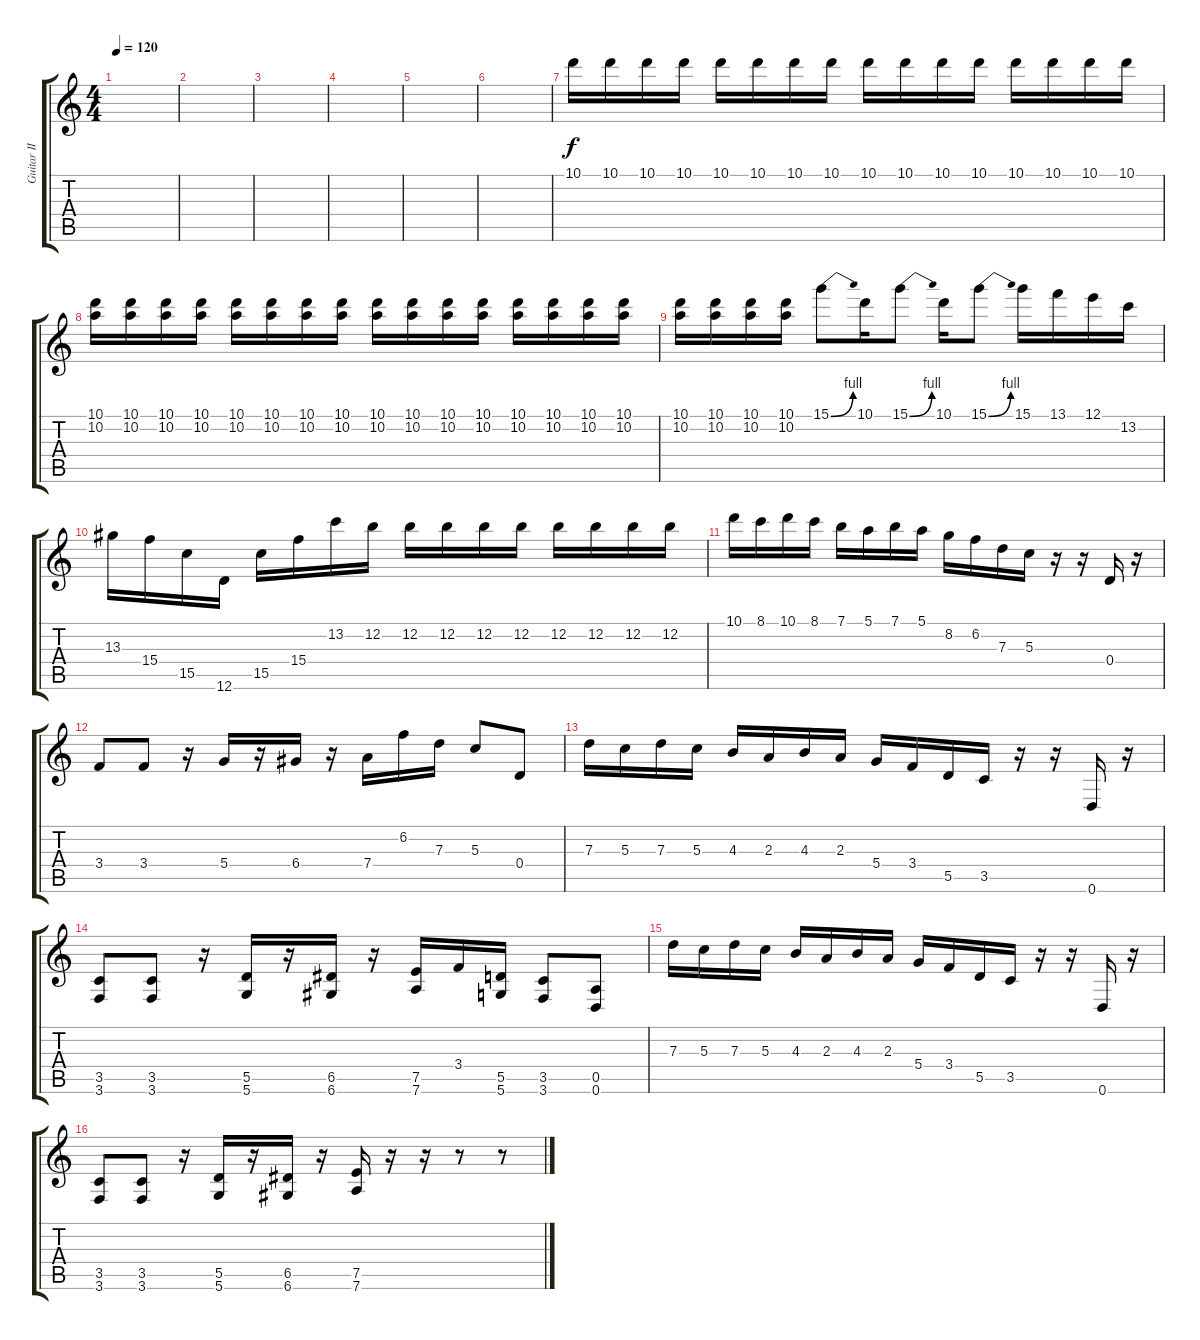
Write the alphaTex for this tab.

\track ("Guitar II" "Guitar II") {instrument overdrivenguitar}
\staff {score tabs}
\tuning (E4 B3 G3 D3 A2 D2) {hide}
\ts (4 4)
\tempo 120
\clef g2
\ks c
|
|
|
|
|
|
10.1.16 10.1.16 10.1.16 10.1.16 10.1.16 10.1.16 10.1.16 10.1.16 10.1.16 10.1.16 10.1.16 10.1.16 10.1.16 10.1.16 10.1.16 10.1.16 |
(10.1 10.2).16 (10.1 10.2).16 (10.1 10.2).16 (10.1 10.2).16 (10.1 10.2).16 (10.1 10.2).16 (10.1 10.2).16 (10.1 10.2).16 (10.1 10.2).16 (10.1 10.2).16 (10.1 10.2).16 (10.1 10.2).16 (10.1 10.2).16 (10.1 10.2).16 (10.1 10.2).16 (10.1 10.2).16 |
(10.1 10.2).16 (10.1 10.2).16 (10.1 10.2).16 (10.1 10.2).16 15.1{be (bend 0 0 60 4)}.8 10.1.16 15.1{be (bend 0 0 60 4)}.8 10.1.16 15.1{be (bend 0 0 60 4)}.8 15.1.16 13.1.16 12.1.16 13.2.16 |
13.3.16 15.4.16 15.5.16 12.6.16 15.5.16 15.4.16 13.2.16 12.2.16 12.2.16 12.2.16 12.2.16 12.2.16 12.2.16 12.2.16 12.2.16 12.2.16 |
10.1.16 8.1.16 10.1.16 8.1.16 7.1.16 5.1.16 7.1.16 5.1.16 8.2.16 6.2.16 7.3.16 5.3.16 r.16 r.16 0.4.16 r.16 |
3.4.8 3.4.8 r.16 5.4.16 r.16 6.4.16 r.16 7.4.16 6.2.16 7.3.16 5.3.8 0.4.8 |
7.3.16 5.3.16 7.3.16 5.3.16 4.3.16 2.3.16 4.3.16 2.3.16 5.4.16 3.4.16 5.5.16 3.5.16 r.16 r.16 0.6.16 r.16 |
(3.5 3.6).8 (3.5 3.6).8 r.16 (5.5 5.6).16 r.16 (6.5 6.6).16 r.16 (7.5 7.6).16 3.4.16 (5.5 5.6).16 (3.5 3.6).8 (0.5 0.6).8 |
7.3.16 5.3.16 7.3.16 5.3.16 4.3.16 2.3.16 4.3.16 2.3.16 5.4.16 3.4.16 5.5.16 3.5.16 r.16 r.16 0.6.16 r.16 |
(3.5 3.6).8 (3.5 3.6).8 r.16 (5.5 5.6).16 r.16 (6.5 6.6).16 r.16 (7.5 7.6).16 r.16 r.16 r.8 r.8
